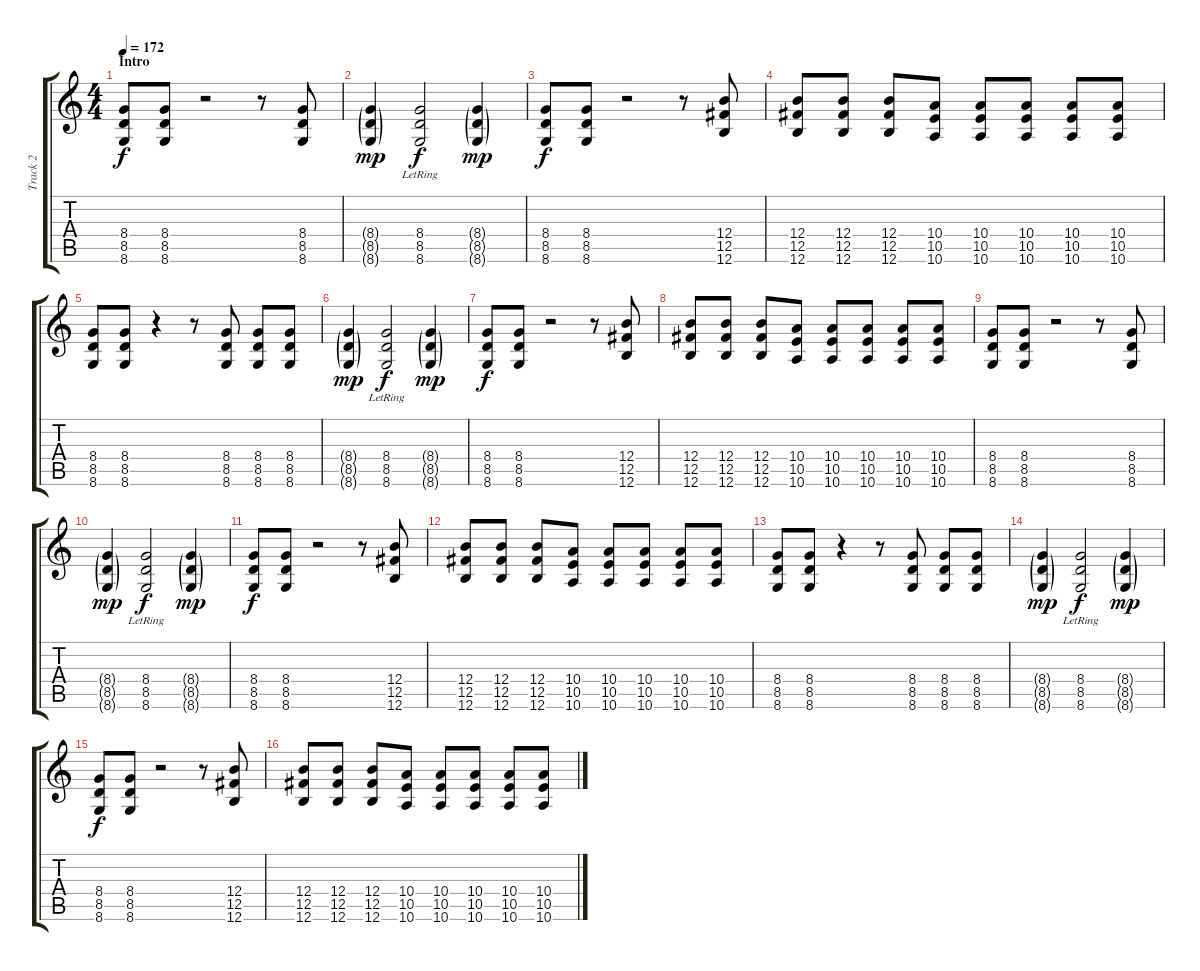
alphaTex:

\track ("Track 2" "Track 2") {instrument distortionguitar}
\staff {score tabs}
\tuning (Db4 Ab3 E3 B2 Gb2 B1) {hide}
\ts (4 4)
\section ("" "Intro")
\tempo 172
\clef g2
\ks c
(8.4 8.5 8.6).8{dy f instrument distortionguitar} (8.4 8.5 8.6).8 r.2 r.8 (8.4 8.5 8.6).8 |
(8.4{g} 8.5{g} 8.6{g}).4{dy mp} (8.4{lr} 8.5 8.6).2{dy f} (8.4{g} 8.5{g} 8.6{g}).4{dy mp} |
(8.4 8.5 8.6).8{dy f} (8.4 8.5 8.6).8 r.2 r.8 (12.4 12.5 12.6).8 |
(12.4 12.5 12.6).8 (12.4 12.5 12.6).8 (12.4 12.5 12.6).8 (10.4 10.5 10.6).8 (10.4 10.5 10.6).8 (10.4 10.5 10.6).8 (10.4 10.5 10.6).8 (10.4 10.5 10.6).8 |
(8.4 8.5 8.6).8 (8.4 8.5 8.6).8 r.4 r.8 (8.4 8.5 8.6).8 (8.4 8.5 8.6).8 (8.4 8.5 8.6).8 |
(8.4{g} 8.5{g} 8.6{g}).4{dy mp} (8.4{lr} 8.5 8.6).2{dy f} (8.4{g} 8.5{g} 8.6{g}).4{dy mp} |
(8.4 8.5 8.6).8{dy f} (8.4 8.5 8.6).8 r.2 r.8 (12.4 12.5 12.6).8 |
(12.4 12.5 12.6).8 (12.4 12.5 12.6).8 (12.4 12.5 12.6).8 (10.4 10.5 10.6).8 (10.4 10.5 10.6).8 (10.4 10.5 10.6).8 (10.4 10.5 10.6).8 (10.4 10.5 10.6).8 |
(8.4 8.5 8.6).8 (8.4 8.5 8.6).8 r.2 r.8 (8.4 8.5 8.6).8 |
(8.4{g} 8.5{g} 8.6{g}).4{dy mp} (8.4{lr} 8.5 8.6).2{dy f} (8.4{g} 8.5{g} 8.6{g}).4{dy mp} |
(8.4 8.5 8.6).8{dy f} (8.4 8.5 8.6).8 r.2 r.8 (12.4 12.5 12.6).8 |
(12.4 12.5 12.6).8 (12.4 12.5 12.6).8 (12.4 12.5 12.6).8 (10.4 10.5 10.6).8 (10.4 10.5 10.6).8 (10.4 10.5 10.6).8 (10.4 10.5 10.6).8 (10.4 10.5 10.6).8 |
(8.4 8.5 8.6).8 (8.4 8.5 8.6).8 r.4 r.8 (8.4 8.5 8.6).8 (8.4 8.5 8.6).8 (8.4 8.5 8.6).8 |
(8.4{g} 8.5{g} 8.6{g}).4{dy mp} (8.4{lr} 8.5 8.6).2{dy f} (8.4{g} 8.5{g} 8.6{g}).4{dy mp} |
(8.4 8.5 8.6).8{dy f} (8.4 8.5 8.6).8 r.2 r.8 (12.4 12.5 12.6).8 |
(12.4 12.5 12.6).8 (12.4 12.5 12.6).8 (12.4 12.5 12.6).8 (10.4 10.5 10.6).8 (10.4 10.5 10.6).8 (10.4 10.5 10.6).8 (10.4 10.5 10.6).8 (10.4 10.5 10.6).8
